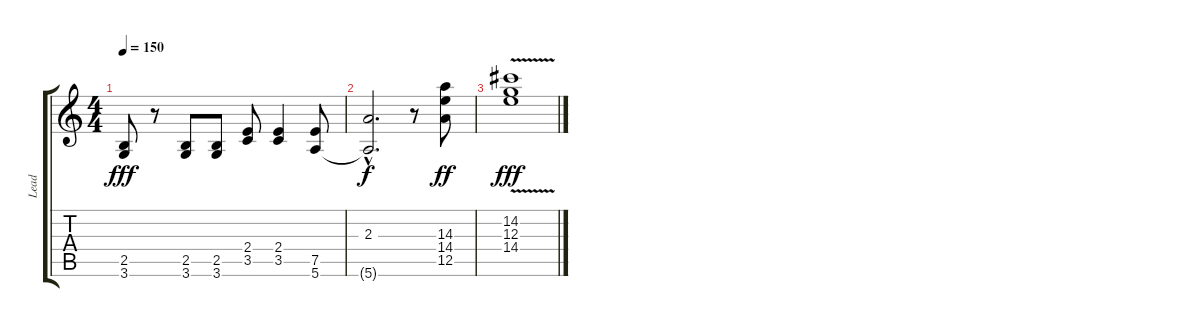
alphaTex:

\track ("Lead" "Lead") {instrument acousticguitarnylon}
\staff {score tabs}
\tuning (E4 B3 G3 D3 A2 E2) {hide}
\ts (4 4)
\tempo 150
\clef g2
\ks c
(2.5 3.6).8{dy fff} r.8 (2.5 3.6).8 (2.5 3.6).8 (2.4 3.5).8 (2.4 3.5).4 (7.5 5.6).8 |
(2.3{hac t} 5.6{hac t}).2{d dy f} r.8 (14.3 14.4 12.5).8{dy ff} |
(14.2{v} 12.3{v} 14.4{v}).1{dy fff}
